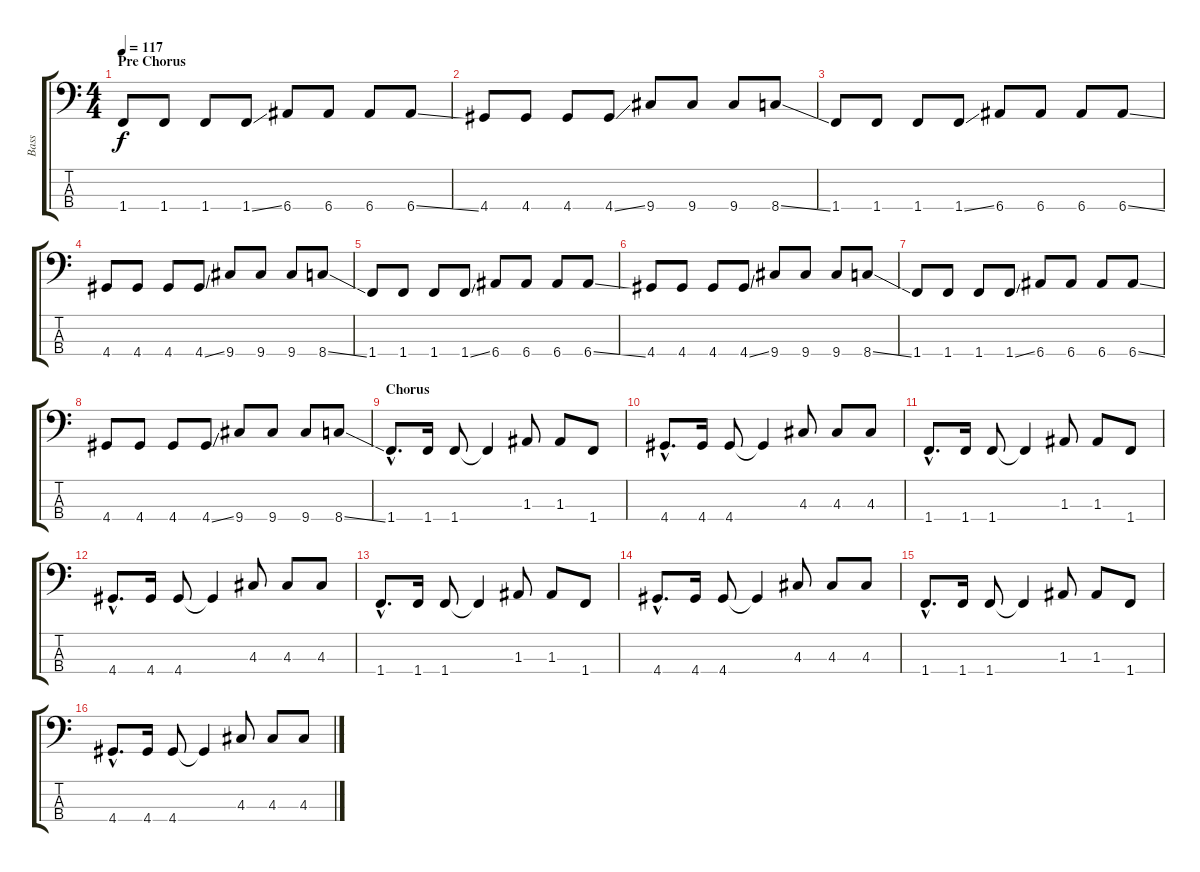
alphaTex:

\track ("Bass" "Bass") {instrument electricbassfinger}
\staff {score tabs}
\tuning (G2 D2 A1 E1) {hide}
\ts (4 4)
\section ("" "Pre Chorus")
\tempo 117
\clef f4
\ks c
1.4.8{dy f} 1.4.8 1.4.8 1.4{ss}.8 6.4.8 6.4.8 6.4.8 6.4{ss}.8 |
4.4.8 4.4.8 4.4.8 4.4{ss}.8 9.4.8 9.4.8 9.4.8 8.4{ss}.8 |
1.4.8 1.4.8 1.4.8 1.4{ss}.8 6.4.8 6.4.8 6.4.8 6.4{ss}.8 |
4.4.8 4.4.8 4.4.8 4.4{ss}.8 9.4.8 9.4.8 9.4.8 8.4{ss}.8 |
1.4.8 1.4.8 1.4.8 1.4{ss}.8 6.4.8 6.4.8 6.4.8 6.4{ss}.8 |
4.4.8 4.4.8 4.4.8 4.4{ss}.8 9.4.8 9.4.8 9.4.8 8.4{ss}.8 |
1.4.8 1.4.8 1.4.8 1.4{ss}.8 6.4.8 6.4.8 6.4.8 6.4{ss}.8 |
4.4.8 4.4.8 4.4.8 4.4{ss}.8 9.4.8 9.4.8 9.4.8 8.4{ss}.8 |
\section ("" "Chorus")
1.4{hac}.8{d} 1.4.16 1.4.8 1.4{t}.4 1.3.8 1.3.8 1.4.8 |
4.4{hac}.8{d} 4.4.16 4.4.8 4.4{t}.4 4.3.8 4.3.8 4.3.8 |
1.4{hac}.8{d} 1.4.16 1.4.8 1.4{t}.4 1.3.8 1.3.8 1.4.8 |
4.4{hac}.8{d} 4.4.16 4.4.8 4.4{t}.4 4.3.8 4.3.8 4.3.8 |
1.4{hac}.8{d} 1.4.16 1.4.8 1.4{t}.4 1.3.8 1.3.8 1.4.8 |
4.4{hac}.8{d} 4.4.16 4.4.8 4.4{t}.4 4.3.8 4.3.8 4.3.8 |
1.4{hac}.8{d} 1.4.16 1.4.8 1.4{t}.4 1.3.8 1.3.8 1.4.8 |
4.4{hac}.8{d} 4.4.16 4.4.8 4.4{t}.4 4.3.8 4.3.8 4.3.8
